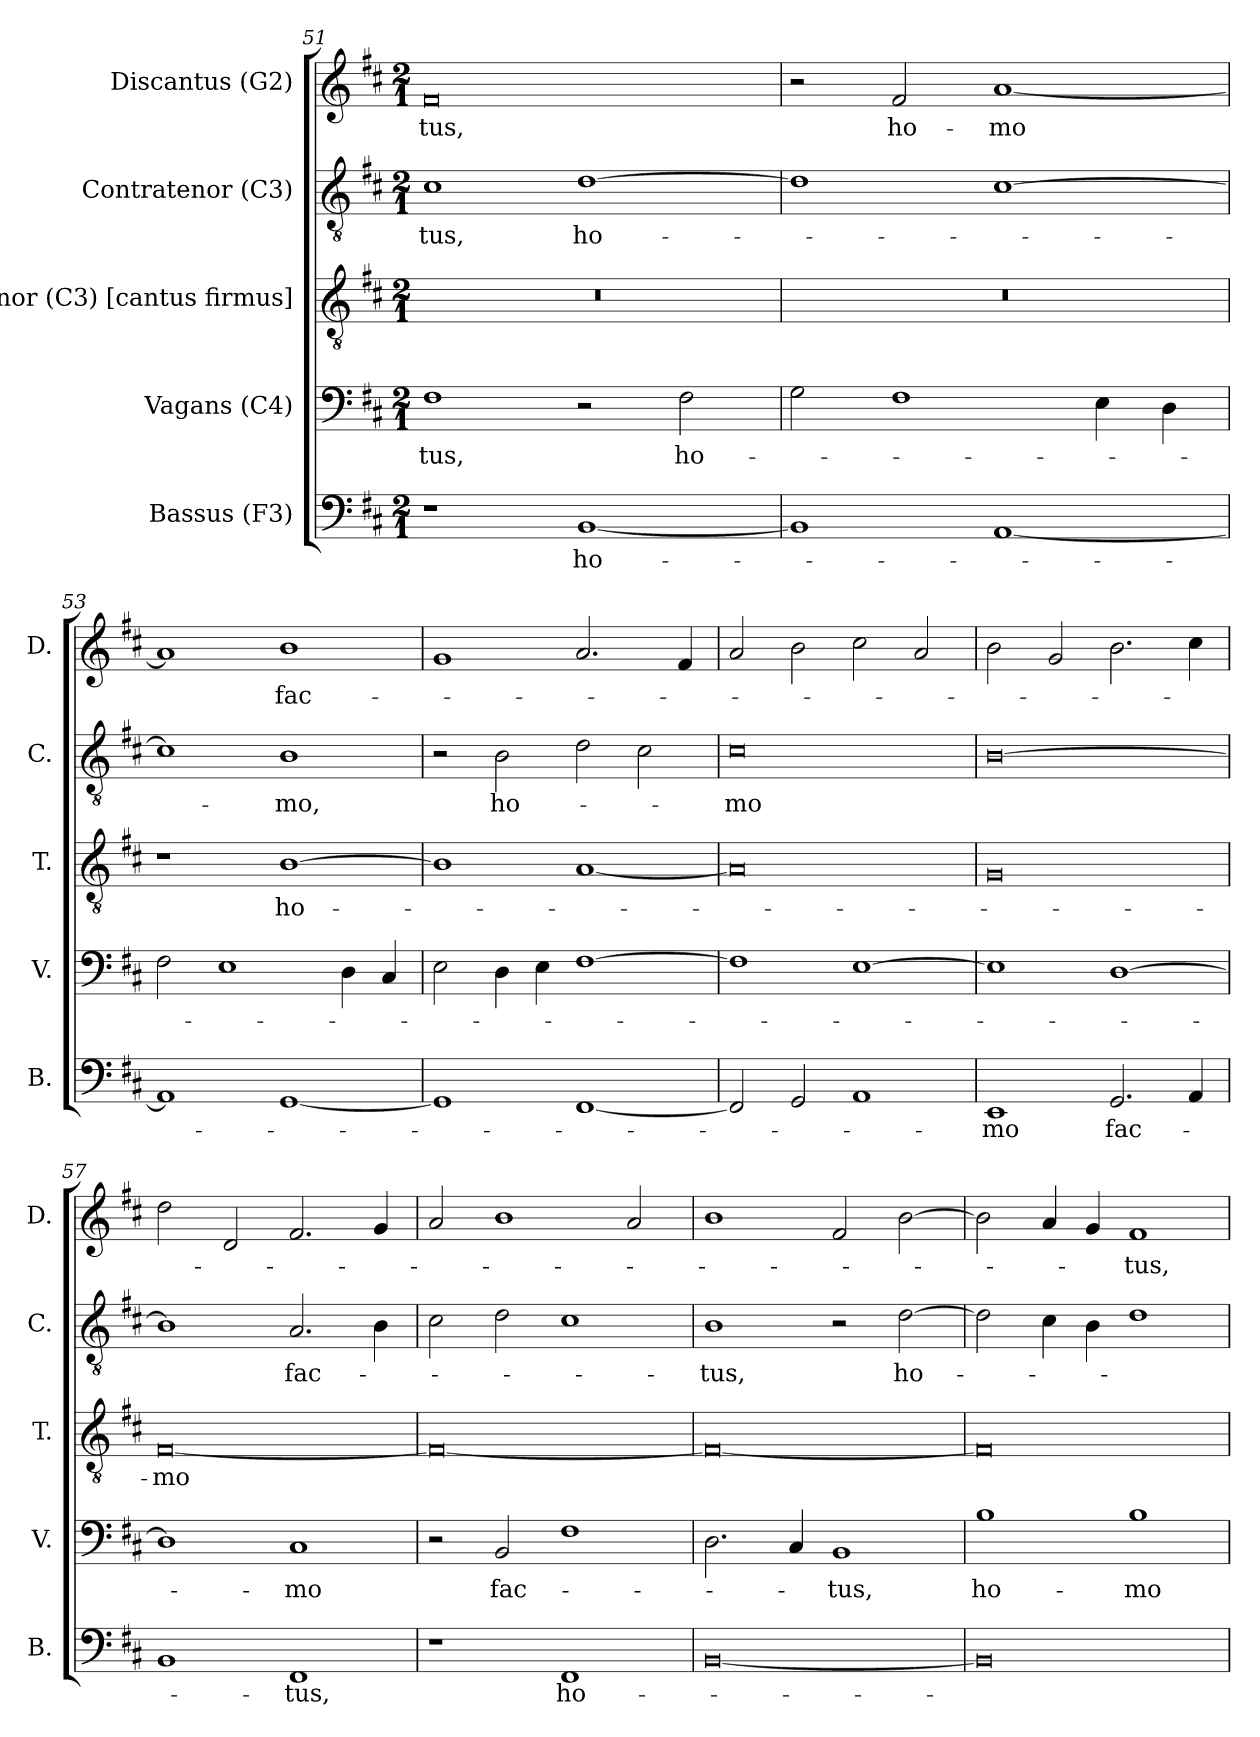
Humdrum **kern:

**kern	**text	**kern	**text	**kern	**text	**kern	**text	**kern	**text
*part5	*part5	*part4	*part4	*part3	*part3	*part2	*part2	*part1	*part1
*staff5	*staff5	*staff4	*staff4	*staff3	*staff3	*staff2	*staff2	*staff1	*staff1
*I"Bassus (F3)	*	*I"Vagans (C4)	*	*I"Tenor (C3) [cantus firmus]	*	*I"Contratenor (C3)	*	*I"Discantus (G2)	*
*I'B.	*	*I'V.	*	*I'T.	*	*I'C.	*	*I'D.	*
*clefF4	*	*clefF4	*	*clefGv2	*	*clefGv2	*	*clefG2	*
*	*	*ITrd7c12	*	*ITrd7c12	*	*	*	*	*
*k[f#c#]	*	*k[f#c#]	*	*k[f#c#]	*	*k[f#c#]	*	*k[f#c#]	*
*D:	*	*D:	*	*D:	*	*D:	*	*D:	*
*M2/1	*	*M2/1	*	*M2/1	*	*M2/1	*	*M2/1	*
=51	=51	=51	=51	=51	=51	=51	=51	=51	=51
!	!	!	!LO:LY:b:color=#000000	!LO:N:vis=1	!	!	!	!	!
!	!	!	!	!	!	!	!LO:LY:b:color=#000000	!	!
!	!	!	!	!	!	!	!	!	!LO:LY:b:color=#000000
1r	.	1FF#i	-tus,	0r	.	1c#i	-tus,	0f#i	-tus,
!	!LO:LY:b:color=#000000	!	!	!	!	!	!	!	!
!	!	!	!	!	!	!	!LO:LY:b:color=#000000	!	!
[1BBi	ho-	2r	.	.	.	[1di	ho-	.	.
!	!	!	!LO:LY:b:color=#000000	!	!	!	!	!	!
.	.	2FF#i\	ho-	.	.	.	.	.	.
=52	=52	=52	=52	=52	=52	=52	=52	=52	=52
!	!	!	!	!LO:N:vis=1	!	!	!	!	!
1BBi]	.	2GGi\	.	0r	.	1di]	.	2r	.
!	!	!	!	!	!	!	!	!	!LO:LY:b:color=#000000
.	.	1FF#i	.	.	.	.	.	2f#i/	ho-
!	!	!	!	!	!	!	!	!	!LO:LY:b:color=#000000
[1AAi	.	.	.	.	.	[1c#i	.	[1ai	-mo
.	.	4EEi\	.	.	.	.	.	.	.
.	.	4DDi\	.	.	.	.	.	.	.
=53	=53	=53	=53	=53	=53	=53	=53	=53	=53
1AAi]	.	2FF#i\	.	1r	.	1c#i]	.	1ai]	.
.	.	1EEi	.	.	.	.	.	.	.
!	!	!	!	!	!LO:LY:b:color=#000000	!	!	!	!
!	!	!	!	!	!	!	!LO:LY:b:color=#000000	!	!
!	!	!	!	!	!	!	!	!	!LO:LY:b:color=#000000
[1GGi	.	.	.	[1BBi	ho-	1Bi	-mo,	1bi	fac-
.	.	4DDi\	.	.	.	.	.	.	.
.	.	4CC#i/	.	.	.	.	.	.	.
!!LO:PB:g=z
=54	=54	=54	=54	=54	=54	=54	=54	=54	=54
1GGi]	.	2EEi\	.	1BBi]	.	2r	.	1gi	.
!	!	!	!	!	!	!	!LO:LY:b:color=#000000	!	!
.	.	4DDi\	.	.	.	2Bi\	ho-	.	.
.	.	4EEi\	.	.	.	.	.	.	.
[1FF#i	.	[1FF#i	.	[1AAi	.	2di\	.	2.ai/	.
.	.	.	.	.	.	2c#i\	.	.	.
.	.	.	.	.	.	.	.	4f#i/	.
=55	=55	=55	=55	=55	=55	=55	=55	=55	=55
!	!	!	!	!	!	!	!LO:LY:b:color=#000000	!	!
2FF#i/]	.	1FF#i]	.	0AAi]	.	0c#i	-mo	2ai/	.
2GGi/	.	.	.	.	.	.	.	2bi\	.
1AAi	.	[1EEi	.	.	.	.	.	2cc#i\	.
.	.	.	.	.	.	.	.	2ai/	.
=56	=56	=56	=56	=56	=56	=56	=56	=56	=56
!	!LO:LY:b:color=#000000	!	!	!	!	!	!	!	!
1EEi	-mo	1EEi]	.	0GGi	.	[0Bi	.	2bi\	.
.	.	.	.	.	.	.	.	2gi/	.
!	!LO:LY:b:color=#000000	!	!	!	!	!	!	!	!
2.GGi/	fac-	[1DDi	.	.	.	.	.	2.bi\	.
4AAi/	.	.	.	.	.	.	.	4cc#i\	.
=57	=57	=57	=57	=57	=57	=57	=57	=57	=57
!	!	!	!	!	!LO:LY:b:color=#000000	!	!	!	!
1BBi	.	1DDi]	.	[0FF#i	-mo	1Bi]	.	2ddi\	.
.	.	.	.	.	.	.	.	2di/	.
!	!LO:LY:b:color=#000000	!	!	!	!	!	!	!	!
!	!	!	!LO:LY:b:color=#000000	!	!	!	!	!	!
!	!	!	!	!	!	!	!LO:LY:b:color=#000000	!	!
1FF#i	-tus,	1CC#i	-mo	.	.	2.Ai/	fac-	2.f#i/	.
.	.	.	.	.	.	4Bi\	.	4gi/	.
!!LO:LB:g=z
=58	=58	=58	=58	=58	=58	=58	=58	=58	=58
1r	.	2r	.	0FF#i_	.	2c#i\	.	2ai/	.
!	!	!	!LO:LY:b:color=#000000	!	!	!	!	!	!
.	.	2BBBi/	fac-	.	.	2di\	.	1bi	.
!	!LO:LY:b:color=#000000	!	!	!	!	!	!	!	!
1FF#i	ho-	1FF#i	.	.	.	1c#i	.	.	.
.	.	.	.	.	.	.	.	2ai/	.
=59	=59	=59	=59	=59	=59	=59	=59	=59	=59
!	!	!	!	!	!	!	!LO:LY:b:color=#000000	!	!
[0BBi	.	2.DDi\	.	0FF#i_	.	1Bi	-tus,	1bi	.
.	.	4CC#i/	.	.	.	.	.	.	.
!	!	!	!LO:LY:b:color=#000000	!	!	!	!	!	!
.	.	1BBBi	-tus,	.	.	2r	.	2f#i/	.
!	!	!	!	!	!	!	!LO:LY:b:color=#000000	!	!
.	.	.	.	.	.	[2di\	ho-	[2bi\	.
=60	=60	=60	=60	=60	=60	=60	=60	=60	=60
!	!	!	!LO:LY:b:color=#000000	!	!	!	!	!	!
0BBi]	.	1BBi	ho-	0FF#i]	.	2di\]	.	2bi\]	.
.	.	.	.	.	.	4c#i\	.	4ai/	.
.	.	.	.	.	.	4Bi\	.	4gi/	.
!	!	!	!LO:LY:b:color=#000000	!	!	!	!	!	!
!	!	!	!	!	!	!	!	!	!LO:LY:b:color=#000000
.	.	1BBi	-mo	.	.	1di	.	1f#i	-tus,
=	=	=	=	=	=	=	=	=	=
*-	*-	*-	*-	*-	*-	*-	*-	*-	*-
